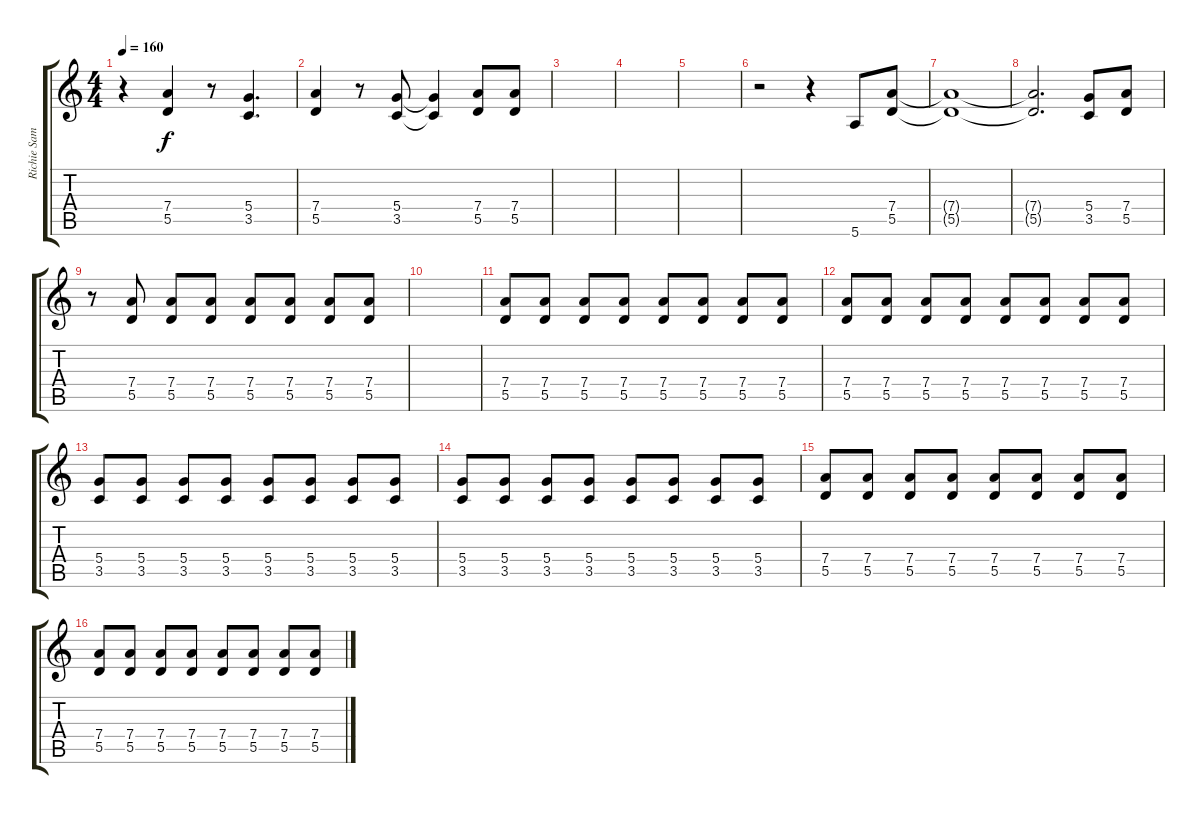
\track ("Richie Sambora Gtr.2" "Richie Sam") {instrument distortionguitar}
\staff {score tabs}
\tuning (E4 B3 G3 D3 A2 E2) {hide}
\ts (4 4)
\tempo 160
\clef g2
\ks c
r.4{dy f} (7.4 5.5).4 r.8 (5.4 3.5).4{d} |
(7.4 5.5).4 r.8 (5.4 3.5).8 (5.4{t} 3.5{t}).4 (7.4 5.5).8 (7.4 5.5).8 |
|
|
|
r.2 r.4 5.6.8 (7.4 5.5).8 |
(7.4{t} 5.5{t}).1 |
(7.4{t} 5.5{t}).2{d} (5.4 3.5).8 (7.4 5.5).8 |
r.8 (7.4 5.5).8 (7.4 5.5).8 (7.4 5.5).8 (7.4 5.5).8 (7.4 5.5).8 (7.4 5.5).8 (7.4 5.5).8 |
|
(7.4 5.5).8 (7.4 5.5).8 (7.4 5.5).8 (7.4 5.5).8 (7.4 5.5).8 (7.4 5.5).8 (7.4 5.5).8 (7.4 5.5).8 |
(7.4 5.5).8 (7.4 5.5).8 (7.4 5.5).8 (7.4 5.5).8 (7.4 5.5).8 (7.4 5.5).8 (7.4 5.5).8 (7.4 5.5).8 |
(5.4 3.5).8 (5.4 3.5).8 (5.4 3.5).8 (5.4 3.5).8 (5.4 3.5).8 (5.4 3.5).8 (5.4 3.5).8 (5.4 3.5).8 |
(5.4 3.5).8 (5.4 3.5).8 (5.4 3.5).8 (5.4 3.5).8 (5.4 3.5).8 (5.4 3.5).8 (5.4 3.5).8 (5.4 3.5).8 |
(7.4 5.5).8 (7.4 5.5).8 (7.4 5.5).8 (7.4 5.5).8 (7.4 5.5).8 (7.4 5.5).8 (7.4 5.5).8 (7.4 5.5).8 |
(7.4 5.5).8 (7.4 5.5).8 (7.4 5.5).8 (7.4 5.5).8 (7.4 5.5).8 (7.4 5.5).8 (7.4 5.5).8 (7.4 5.5).8
